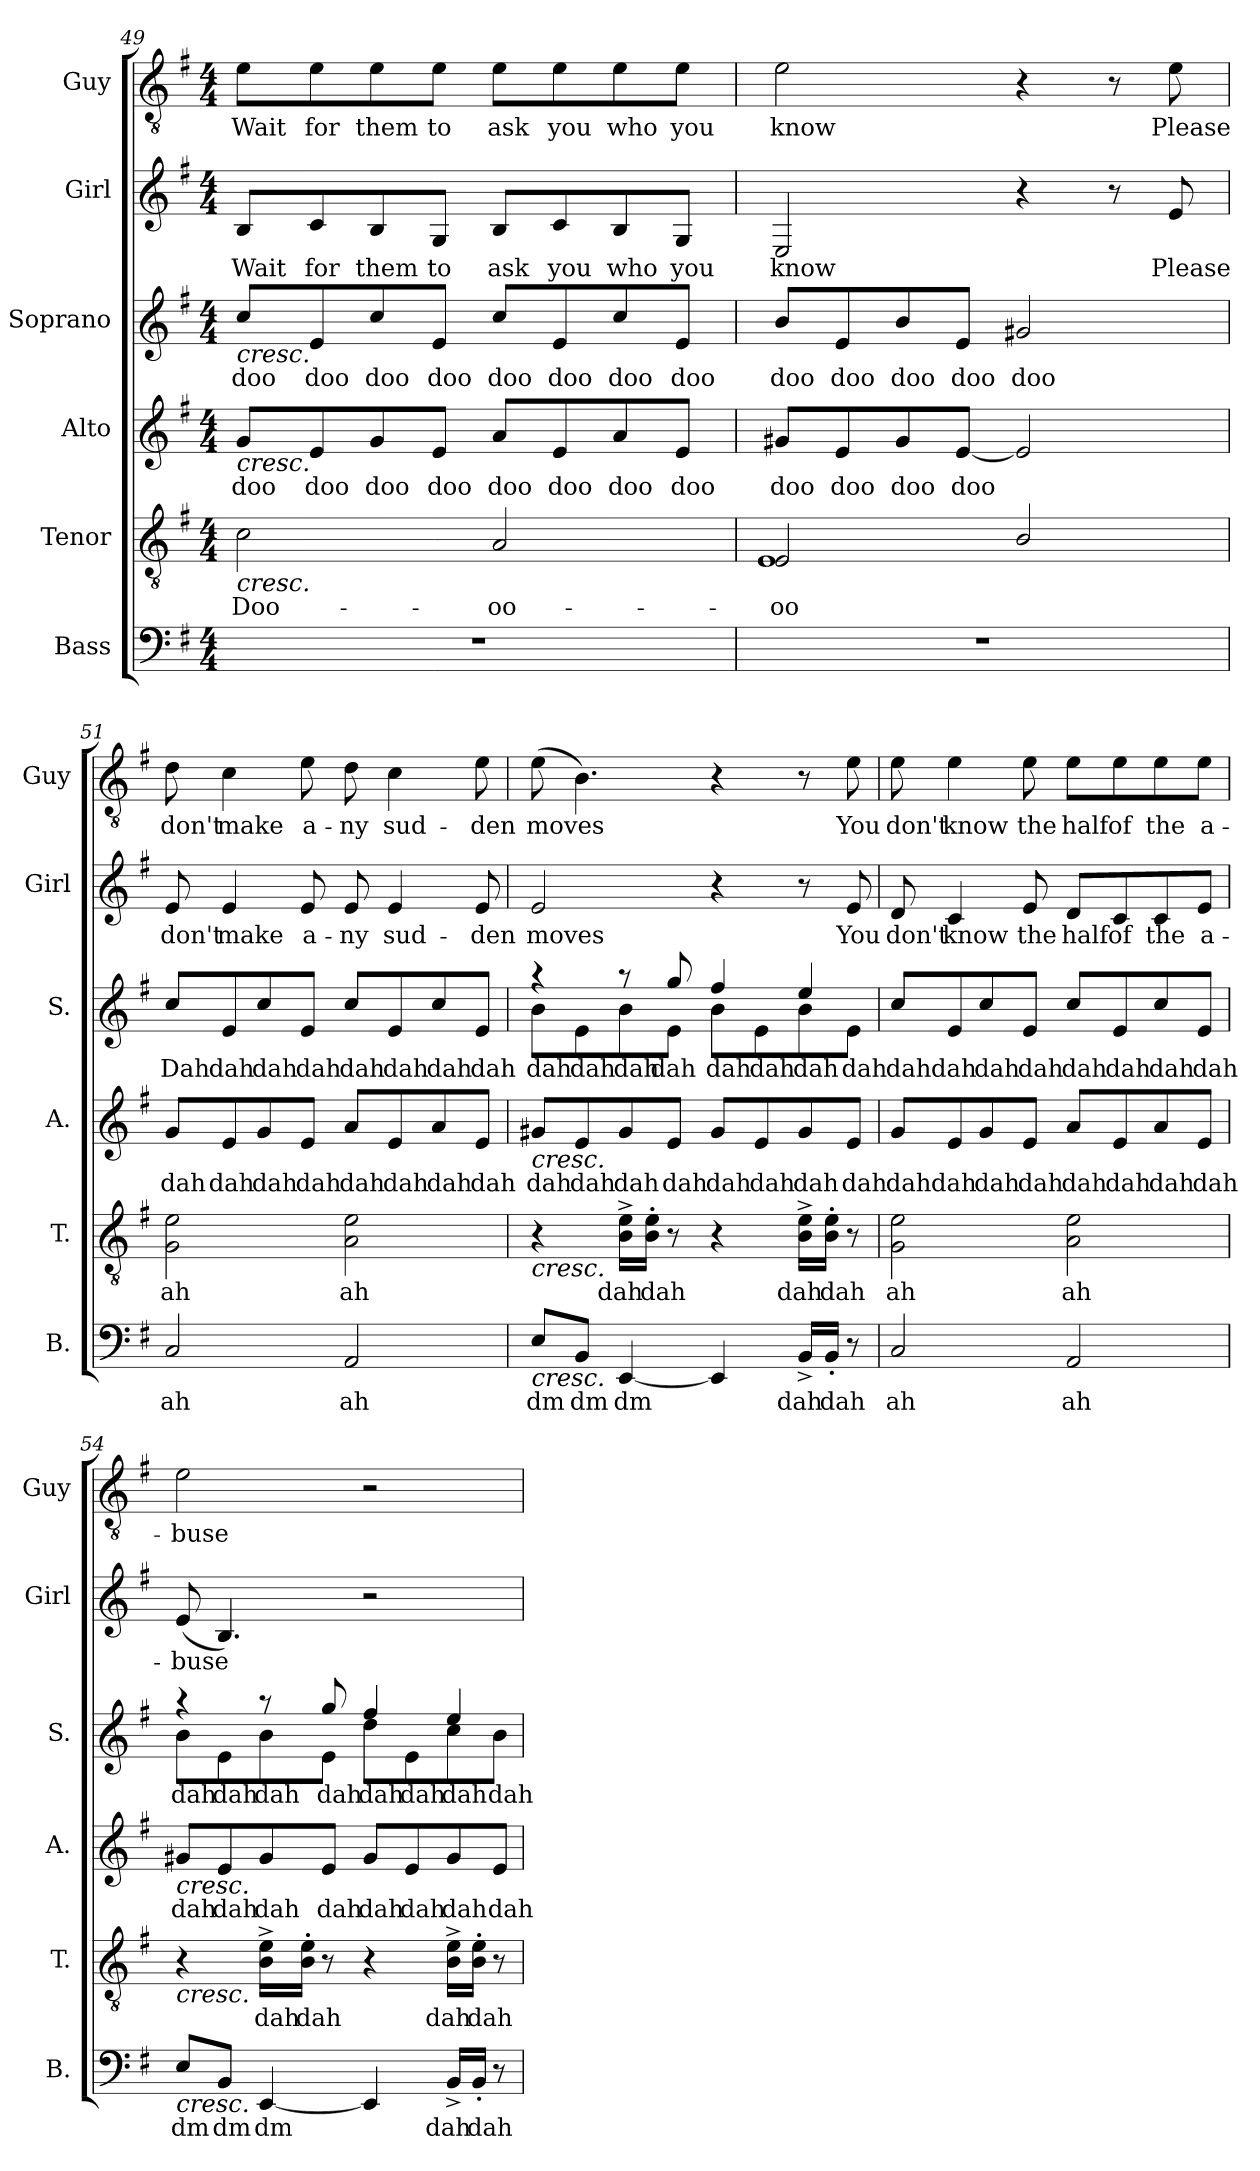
**kern	**text	**kern	**text	**kern	**text	**kern	**text	**kern	**text	**kern	**text
*part6	*part6	*part5	*part5	*part4	*part4	*part3	*part3	*part2	*part2	*part1	*part1
*staff6	*staff6	*staff5	*staff5	*staff4	*staff4	*staff3	*staff3	*staff2	*staff2	*staff1	*staff1
*I"Bass	*	*I"Tenor	*	*I"Alto	*	*I"Soprano	*	*I"Girl	*	*I"Guy	*
*I'B.	*	*I'T.	*	*I'A.	*	*I'S.	*	*I'Girl	*	*I'Guy	*
!!LO:PB:g=z
*clefF4	*	*clefGv2	*	*clefG2	*	*clefG2	*	*clefG2	*	*clefGv2	*
*k[f#]	*	*k[f#]	*	*k[f#]	*	*k[f#]	*	*k[f#]	*	*k[f#]	*
*M4/4	*	*M4/4	*	*M4/4	*	*M4/4	*	*M4/4	*	*M4/4	*
=49	=49	=49	=49	=49	=49	=49	=49	=49	=49	=49	=49
!	!	!	!	!	!	!LO:TX:b:i:t=cresc.	!	!	!	!	!
!	!	!	!	!LO:TX:b:i:t=cresc.	!	!	!	!	!	!	!
!	!	!LO:TX:b:i:t=cresc.	!	!	!	!	!	!	!	!	!
!	!	!	!LO:LY:b	!	!LO:LY:b	!	!LO:LY:b	!	!LO:LY:b	!	!LO:LY:b
1r	.	2c\	Doo-	8g/L	doo	8cc/L	doo	8B/L	Wait	8e\L	Wait
!	!	!	!	!	!LO:LY:b	!	!LO:LY:b	!	!LO:LY:b	!	!LO:LY:b
.	.	.	.	8e/	doo	8e/	doo	8c/	for	8e\	for
!	!	!	!	!	!LO:LY:b	!	!LO:LY:b	!	!LO:LY:b	!	!LO:LY:b
.	.	.	.	8g/	doo	8cc/	doo	8B/	them	8e\	them
!	!	!	!	!	!LO:LY:b	!	!LO:LY:b	!	!LO:LY:b	!	!LO:LY:b
.	.	.	.	8e/J	doo	8e/J	doo	8G/J	to	8e\J	to
!	!	!	!LO:LY:b	!	!LO:LY:b	!	!LO:LY:b	!	!LO:LY:b	!	!LO:LY:b
.	.	2A/	-oo-	8a/L	doo	8cc/L	doo	8B/L	ask	8e\L	ask
!	!	!	!	!	!LO:LY:b	!	!LO:LY:b	!	!LO:LY:b	!	!LO:LY:b
.	.	.	.	8e/	doo	8e/	doo	8c/	you	8e\	you
!	!	!	!	!	!LO:LY:b	!	!LO:LY:b	!	!LO:LY:b	!	!LO:LY:b
.	.	.	.	8a/	doo	8cc/	doo	8B/	who	8e\	who
!	!	!	!	!	!LO:LY:b	!	!LO:LY:b	!	!LO:LY:b	!	!LO:LY:b
.	.	.	.	8e/J	doo	8e/J	doo	8G/J	you	8e\J	you
=50	=50	=50	=50	=50	=50	=50	=50	=50	=50	=50	=50
!	!	!	!LO:LY:b	!	!LO:LY:b	!	!LO:LY:b	!	!LO:LY:b	!	!LO:LY:b
*	*	*^	*	*	*	*	*	*	*	*	*
1r	.	2E/	1E	-oo	8g#X/L	doo	8b/L	doo	2E/	know	2e\	know
!	!	!	!	!	!	!LO:LY:b	!	!LO:LY:b	!	!	!	!
.	.	.	.	.	8e/	doo	8e/	doo	.	.	.	.
!	!	!	!	!	!	!LO:LY:b	!	!LO:LY:b	!	!	!	!
.	.	.	.	.	8g#/	doo	8b/	doo	.	.	.	.
!	!	!	!	!	!	!LO:LY:b	!	!LO:LY:b	!	!	!	!
.	.	.	.	.	[8e/J	doo	8e/J	doo	.	.	.	.
!	!	!	!	!	!	!	!	!LO:LY:b	!	!	!	!
.	.	2B/	.	.	2e/]	.	2g#X/	doo	4r	.	4r	.
.	.	.	.	.	.	.	.	.	8r	.	8r	.
!	!	!	!	!	!	!	!	!	!	!LO:LY:b	!	!LO:LY:b
.	.	.	.	.	.	.	.	.	8e/	Please	8e\	Please
*	*	*v	*v	*	*	*	*	*	*	*	*	*
=51	=51	=51	=51	=51	=51	=51	=51	=51	=51	=51	=51
!	!LO:LY:b	!	!LO:LY:b	!	!LO:LY:b	!	!LO:LY:b	!	!LO:LY:b	!	!LO:LY:b
2C/	ah	2G\ 2e\	ah	8g/L	dah	8cc/L	Dah	8e/	don't	8d\	don't
!	!	!	!	!	!LO:LY:b	!	!LO:LY:b	!	!LO:LY:b	!	!LO:LY:b
.	.	.	.	8e/	dah	8e/	dah	4e/	make	4c\	make
!	!	!	!	!	!LO:LY:b	!	!LO:LY:b	!	!	!	!
.	.	.	.	8g/	dah	8cc/	dah	.	.	.	.
!	!	!	!	!	!LO:LY:b	!	!LO:LY:b	!	!LO:LY:b	!	!LO:LY:b
.	.	.	.	8e/J	dah	8e/J	dah	8e/	a-	8e\	a-
!	!LO:LY:b	!	!LO:LY:b	!	!LO:LY:b	!	!LO:LY:b	!	!LO:LY:b	!	!LO:LY:b
2AA/	ah	2A\ 2e\	ah	8a/L	dah	8cc/L	dah	8e/	-ny	8d\	-ny
!	!	!	!	!	!LO:LY:b	!	!LO:LY:b	!	!LO:LY:b	!	!LO:LY:b
.	.	.	.	8e/	dah	8e/	dah	4e/	sud-	4c\	sud-
!	!	!	!	!	!LO:LY:b	!	!LO:LY:b	!	!	!	!
.	.	.	.	8a/	dah	8cc/	dah	.	.	.	.
!	!	!	!	!	!LO:LY:b	!	!LO:LY:b	!	!LO:LY:b	!	!LO:LY:b
.	.	.	.	8e/J	dah	8e/J	dah	8e/	-den	8e\	-den
=52	=52	=52	=52	=52	=52	=52	=52	=52	=52	=52	=52
!	!	!	!	!	!	!LO:TX:b:i:t=cresc.	!	!	!	!	!
!	!	!	!	!LO:TX:b:i:t=cresc.	!	!	!	!	!	!	!
!	!	!LO:TX:b:i:t=cresc.	!	!	!	!	!	!	!	!	!
!LO:TX:b:i:t=cresc.	!	!	!	!	!	!	!	!	!	!	!
!	!LO:LY:b	!	!	!	!LO:LY:b	!	!LO:LY:b	!	!LO:LY:b	!	!LO:LY:b
*	*	*	*	*	*	*^	*	*	*	*	*
8E/L	dm	4r	.	8g#X/L	dah	4r	8b\L	dah	2e/	moves	(>8e\	moves
!	!LO:LY:b	!	!	!	!LO:LY:b	!	!	!LO:LY:b	!	!	!	!
8BB/J	dm	.	.	8e/	dah	.	8e\	dah	.	.	4.B\)	.
!	!LO:LY:b	!	!LO:LY:b	!	!LO:LY:b	!	!	!LO:LY:b	!	!	!	!
[4EE/	dm	16B\^ 16e\^LL	dah	8g#/	dah	8r	8b\	dah	.	.	.	.
!	!	!	!LO:LY:b	!	!	!	!	!	!	!	!	!
.	.	16B\' 16e\'JJ	dah	.	.	.	.	.	.	.	.	.
!	!	!	!	!	!LO:LY:b	!	!	!LO:LY:b	!	!	!	!
.	.	8r	.	8e/J	dah	8gg/	8e\J	dah	.	.	.	.
!	!	!	!	!	!LO:LY:b	!	!	!LO:LY:b	!	!	!	!
4EE/]	.	4r	.	8g#/L	dah	4ff#/	8b\L	dah	4r	.	4r	.
!	!	!	!	!	!LO:LY:b	!	!	!LO:LY:b	!	!	!	!
.	.	.	.	8e/	dah	.	8e\	dah	.	.	.	.
!	!LO:LY:b	!	!LO:LY:b	!	!LO:LY:b	!	!	!LO:LY:b	!	!	!	!
16BB^/LL	dah	16B\^ 16e\^LL	dah	8g#/	dah	4ee/	8b\	dah	8r	.	8r	.
!	!LO:LY:b	!	!LO:LY:b	!	!	!	!	!	!	!	!	!
16BB'/JJ	dah	16B\' 16e\'JJ	dah	.	.	.	.	.	.	.	.	.
!	!	!	!	!	!LO:LY:b	!	!	!LO:LY:b	!	!LO:LY:b	!	!LO:LY:b
8r	.	8r	.	8e/J	dah	.	8e\J	dah	8e/	You	8e\	You
!!LO:PB:g=z
=53	=53	=53	=53	=53	=53	=53	=53	=53	=53	=53	=53	=53
!	!LO:LY:b	!	!LO:LY:b	!	!LO:LY:b	!	!	!LO:LY:b	!	!LO:LY:b	!	!LO:LY:b
*	*	*	*	*	*	*v	*v	*	*	*	*	*
2C/	ah	2G\ 2e\	ah	8g/L	dah	8cc/L	dah	8d/	don't	8e\	don't
!	!	!	!	!	!LO:LY:b	!	!LO:LY:b	!	!LO:LY:b	!	!LO:LY:b
.	.	.	.	8e/	dah	8e/	dah	4c/	know	4e\	know
!	!	!	!	!	!LO:LY:b	!	!LO:LY:b	!	!	!	!
.	.	.	.	8g/	dah	8cc/	dah	.	.	.	.
!	!	!	!	!	!LO:LY:b	!	!LO:LY:b	!	!LO:LY:b	!	!LO:LY:b
.	.	.	.	8e/J	dah	8e/J	dah	8e/	the	8e\	the
!	!LO:LY:b	!	!LO:LY:b	!	!LO:LY:b	!	!LO:LY:b	!	!LO:LY:b	!	!LO:LY:b
2AA/	ah	2A\ 2e\	ah	8a/L	dah	8cc/L	dah	8d/L	half	8e\L	half
!	!	!	!	!	!LO:LY:b	!	!LO:LY:b	!	!LO:LY:b	!	!LO:LY:b
.	.	.	.	8e/	dah	8e/	dah	8c/	of	8e\	of
!	!	!	!	!	!LO:LY:b	!	!LO:LY:b	!	!LO:LY:b	!	!LO:LY:b
.	.	.	.	8a/	dah	8cc/	dah	8c/	the	8e\	the
!	!	!	!	!	!LO:LY:b	!	!LO:LY:b	!	!LO:LY:b	!	!LO:LY:b
.	.	.	.	8e/J	dah	8e/J	dah	8e/J	a-	8e\J	a-
=54	=54	=54	=54	=54	=54	=54	=54	=54	=54	=54	=54
!	!	!	!	!	!	!LO:TX:b:i:t=cresc.	!	!	!	!	!
!	!	!	!	!LO:TX:b:i:t=cresc.	!	!	!	!	!	!	!
!	!	!LO:TX:b:i:t=cresc.	!	!	!	!	!	!	!	!	!
!LO:TX:b:i:t=cresc.	!	!	!	!	!	!	!	!	!	!	!
!	!LO:LY:b	!	!	!	!LO:LY:b	!	!LO:LY:b	!	!LO:LY:b	!	!LO:LY:b
*	*	*	*	*	*	*^	*	*	*	*	*
8E/L	dm	4r	.	8g#X/L	dah	4r	8b\L	dah	(<8e/	-buse	2e\	-buse
!	!LO:LY:b	!	!	!	!LO:LY:b	!	!	!LO:LY:b	!	!	!	!
8BB/J	dm	.	.	8e/	dah	.	8e\	dah	4.B/)	.	.	.
!	!LO:LY:b	!	!LO:LY:b	!	!LO:LY:b	!	!	!LO:LY:b	!	!	!	!
[4EE/	dm	16B\^ 16e\^LL	dah	8g#/	dah	8r	8b\	dah	.	.	.	.
!	!	!	!LO:LY:b	!	!	!	!	!	!	!	!	!
.	.	16B\' 16e\'JJ	dah	.	.	.	.	.	.	.	.	.
!	!	!	!	!	!LO:LY:b	!	!	!LO:LY:b	!	!	!	!
.	.	8r	.	8e/J	dah	8gg/	8e\J	dah	.	.	.	.
!	!	!	!	!	!LO:LY:b	!	!	!LO:LY:b	!	!	!	!
4EE/]	.	4r	.	8g#/L	dah	4ff#/	8dd\L	dah	2r	.	2r	.
!	!	!	!	!	!LO:LY:b	!	!	!LO:LY:b	!	!	!	!
.	.	.	.	8e/	dah	.	8e\	dah	.	.	.	.
!	!LO:LY:b	!	!LO:LY:b	!	!LO:LY:b	!	!	!LO:LY:b	!	!	!	!
16BB^/LL	dah	16B\^ 16e\^LL	dah	8g#/	dah	4ee/	8cc\	dah	.	.	.	.
!	!LO:LY:b	!	!LO:LY:b	!	!	!	!	!	!	!	!	!
16BB'/JJ	dah	16B\' 16e\'JJ	dah	.	.	.	.	.	.	.	.	.
!	!	!	!	!	!LO:LY:b	!	!	!LO:LY:b	!	!	!	!
8r	.	8r	.	8e/J	dah	.	8b\J	dah	.	.	.	.
*	*	*	*	*	*	*v	*v	*	*	*	*	*
=	=	=	=	=	=	=	=	=	=	=	=
*-	*-	*-	*-	*-	*-	*-	*-	*-	*-	*-	*-
